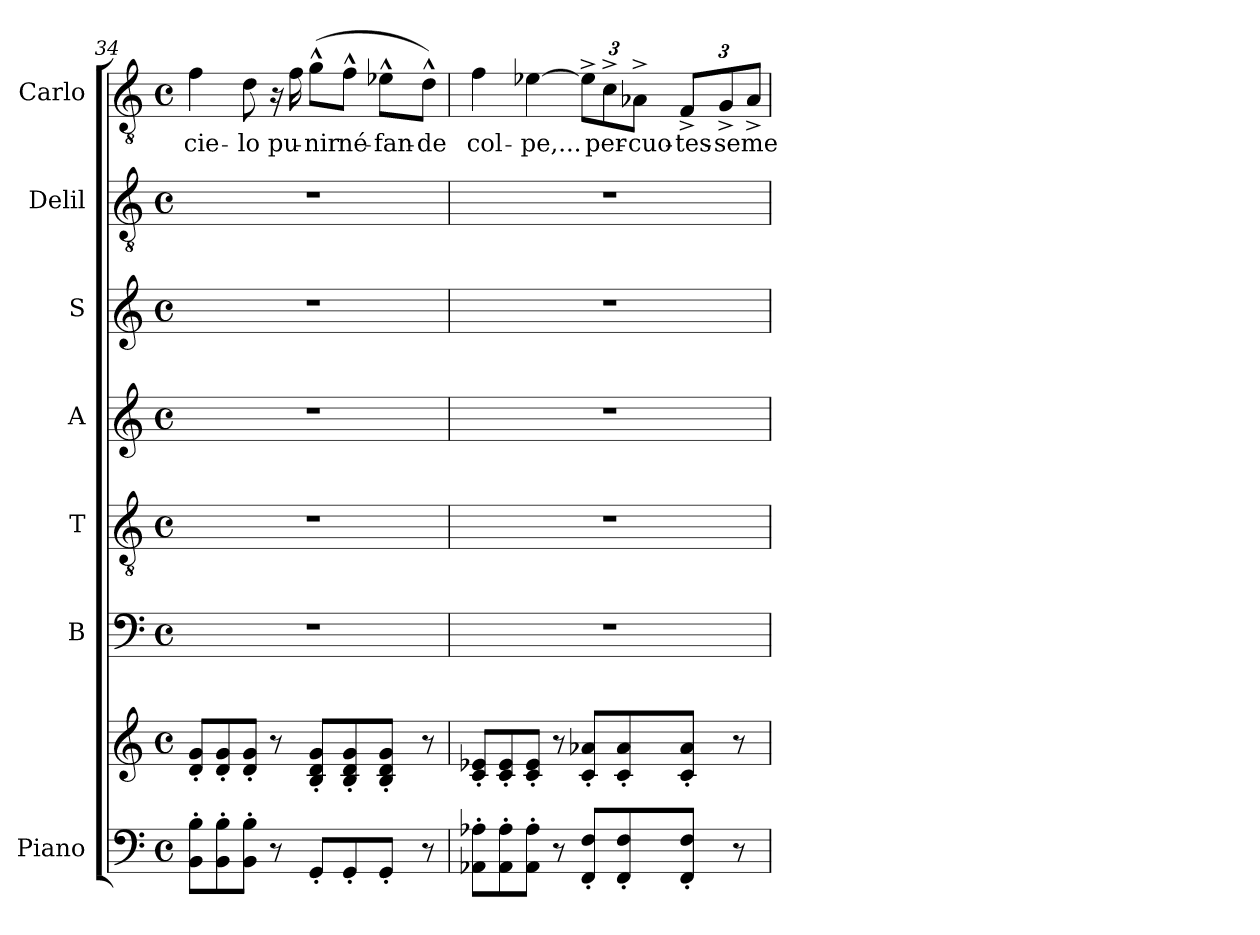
**kern	**kern	**kern	**kern	**kern	**kern	**kern	**kern	**text
*part7	*part7	*part6	*part5	*part4	*part3	*part2	*part1	*part1
*staff8	*staff7	*staff6	*staff5	*staff4	*staff3	*staff2	*staff1	*staff1
*I"Piano	*	*I"B	*I"T	*I"A	*I"S	*I"Delil	*I"Carlo	*
*I'Pno	*	*I'B	*I'T	*I'A	*I'S	*	*	*
!!LO:PB:g=z
*clefF4	*clefG2	*clefF4	*clefGv2	*clefG2	*clefG2	*clefGv2	*clefGv2	*
*k[]	*k[]	*k[]	*k[]	*k[]	*k[]	*k[]	*k[]	*
*M4/4	*M4/4	*M4/4	*M4/4	*M4/4	*M4/4	*M4/4	*M4/4	*
*met(c)	*met(c)	*met(c)	*met(c)	*met(c)	*met(c)	*met(c)	*met(c)	*
=34	=34	=34	=34	=34	=34	=34	=34	=34
8BB\' 8B\'L	8d/' 8g/'L	1r	1r	1r	1r	1r	4f\	cie-
8BB\' 8B\'	8d/' 8g/'	.	.	.	.	.	.	.
8BB\' 8B\'J	8d/' 8g/'J	.	.	.	.	.	8d\	-lo
8r	8r	.	.	.	.	.	16r	.
.	.	.	.	.	.	.	16f\	pu-
8GG'/L	8B/' 8d/' 8g/'L	.	.	.	.	.	(8g^^\L	-nir
8GG'/	8B/' 8d/' 8g/'	.	.	.	.	.	8f^^\J	né-
8GG'/J	8B/' 8d/' 8g/'J	.	.	.	.	.	8e-X^^\L	-fan-
8r	8r	.	.	.	.	.	8d^^\J)	-de
=35	=35	=35	=35	=35	=35	=35	=35	=35
8AA-X\' 8A-X\'L	8c/' 8e-X/'L	1r	1r	1r	1r	1r	4f\	col-
8AA-\' 8A-\'	8c/' 8e-/'	.	.	.	.	.	.	.
8AA-\' 8A-\'J	8c/' 8e-/'J	.	.	.	.	.	[4e-X\	-pe,...
8r	8r	.	.	.	.	.	.	.
8FF/' 8F/'L	8c/' 8a-X/'L	.	.	.	.	.	12e-^\L]	.
.	.	.	.	.	.	.	12c^\	per-
8FF/' 8F/'	8c/' 8a-/'	.	.	.	.	.	.	.
.	.	.	.	.	.	.	12A-X^\J	-cuo-
8FF/' 8F/'J	8c/' 8a-/'J	.	.	.	.	.	12F^/L	-tes-
.	.	.	.	.	.	.	12G^/	-se
8r	8r	.	.	.	.	.	.	.
.	.	.	.	.	.	.	12A-^/J	me
=	=	=	=	=	=	=	=	=
*-	*-	*-	*-	*-	*-	*-	*-	*-
